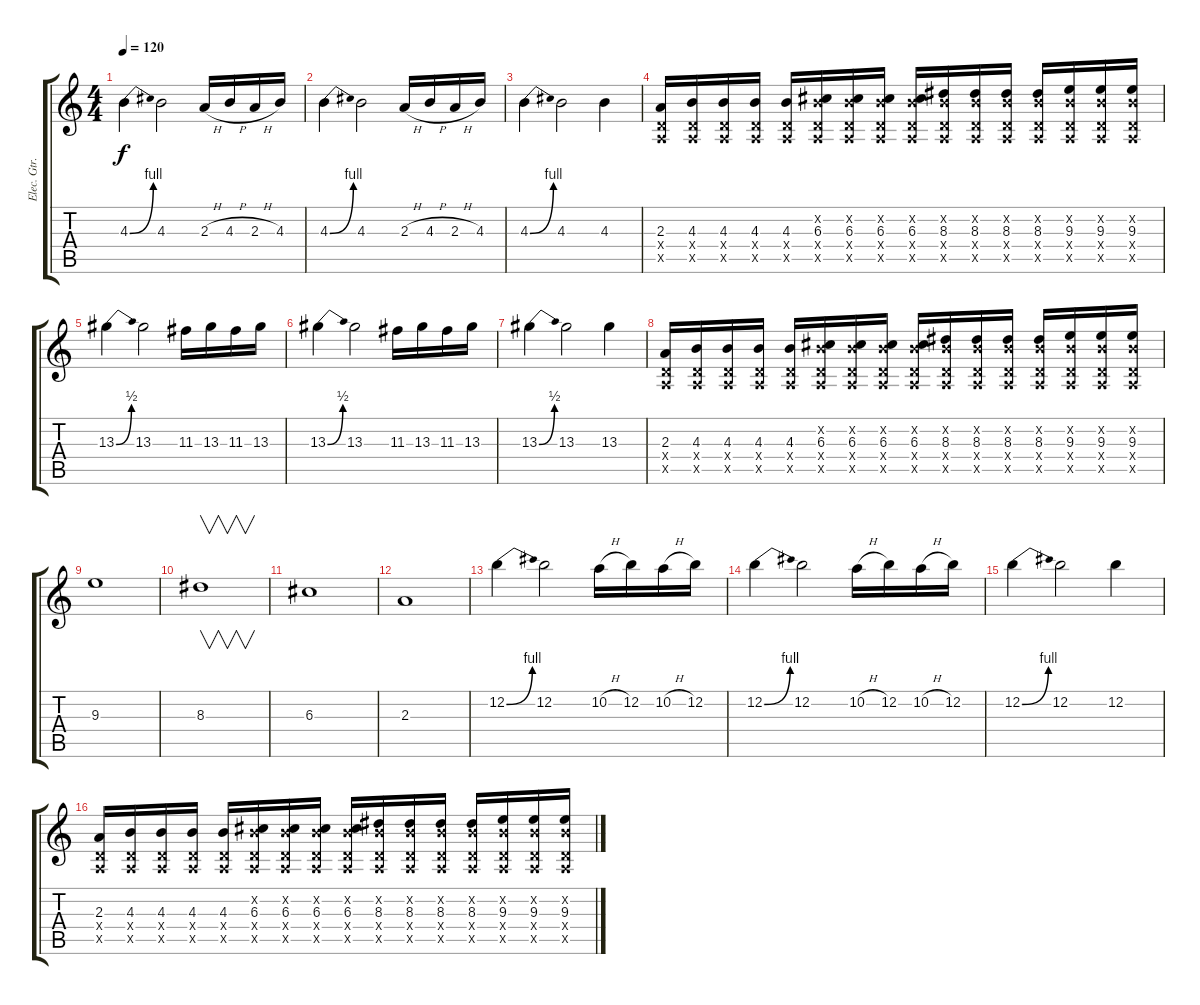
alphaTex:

\track ("Elec. Gtr." "Elec. Gtr.") {instrument overdrivenguitar}
\staff {score tabs}
\tuning (E4 B3 G3 D3 A2 E2) {hide}
\ts (4 4)
\tempo 120
\clef g2
\ks c
4.3{be (bend 0 0 60 4)}.4{dy f instrument overdrivenguitar} 4.3.2 2.3{h}.16 4.3{h}.16 2.3{h}.16 4.3.16 |
4.3{be (bend 0 0 60 4)}.4 4.3.2 2.3{h}.16 4.3{h}.16 2.3{h}.16 4.3.16 |
4.3{be (bend 0 0 60 4)}.4 4.3.2 4.3.4 |
(2.3 0.4{x} 0.5{x}).16 (4.3 0.4{x} 0.5{x}).16 (4.3 0.4{x} 0.5{x}).16 (4.3 0.4{x} 0.5{x}).16 (4.3 0.4{x} 0.5{x}).16 (0.2{x} 6.3 0.4{x} 0.5{x}).16 (0.2{x} 6.3 0.4{x} 0.5{x}).16 (0.2{x} 6.3 0.4{x} 0.5{x}).16 (0.2{x} 6.3 0.4{x} 0.5{x}).16 (0.2{x} 8.3 0.4{x} 0.5{x}).16 (0.2{x} 8.3 0.4{x} 0.5{x}).16 (0.2{x} 8.3 0.4{x} 0.5{x}).16 (0.2{x} 8.3 0.4{x} 0.5{x}).16 (0.2{x} 9.3 0.4{x} 0.5{x}).16 (0.2{x} 9.3 0.4{x} 0.5{x}).16 (0.2{x} 9.3 0.4{x} 0.5{x}).16 |
13.3{be (bend 0 0 60 2)}.4 13.3.2 11.3.16 13.3.16 11.3.16 13.3.16 |
13.3{be (bend 0 0 60 2)}.4 13.3.2 11.3.16 13.3.16 11.3.16 13.3.16 |
13.3{be (bend 0 0 60 2)}.4 13.3.2 13.3.4 |
(2.3 0.4{x} 0.5{x}).16 (4.3 0.4{x} 0.5{x}).16 (4.3 0.4{x} 0.5{x}).16 (4.3 0.4{x} 0.5{x}).16 (4.3 0.4{x} 0.5{x}).16 (0.2{x} 6.3 0.4{x} 0.5{x}).16 (0.2{x} 6.3 0.4{x} 0.5{x}).16 (0.2{x} 6.3 0.4{x} 0.5{x}).16 (0.2{x} 6.3 0.4{x} 0.5{x}).16 (0.2{x} 8.3 0.4{x} 0.5{x}).16 (0.2{x} 8.3 0.4{x} 0.5{x}).16 (0.2{x} 8.3 0.4{x} 0.5{x}).16 (0.2{x} 8.3 0.4{x} 0.5{x}).16 (0.2{x} 9.3 0.4{x} 0.5{x}).16 (0.2{x} 9.3 0.4{x} 0.5{x}).16 (0.2{x} 9.3 0.4{x} 0.5{x}).16 |
9.3.1 |
8.3.1{v} |
6.3.1 |
2.3.1 |
12.2{be (bend 0 0 60 4)}.4 12.2.2 10.2{h}.16 12.2.16 10.2{h}.16 12.2.16 |
12.2{be (bend 0 0 60 4)}.4 12.2.2 10.2{h}.16 12.2.16 10.2{h}.16 12.2.16 |
12.2{be (bend 0 0 60 4)}.4 12.2.2 12.2.4 |
(2.3 0.4{x} 0.5{x}).16 (4.3 0.4{x} 0.5{x}).16 (4.3 0.4{x} 0.5{x}).16 (4.3 0.4{x} 0.5{x}).16 (4.3 0.4{x} 0.5{x}).16 (0.2{x} 6.3 0.4{x} 0.5{x}).16 (0.2{x} 6.3 0.4{x} 0.5{x}).16 (0.2{x} 6.3 0.4{x} 0.5{x}).16 (0.2{x} 6.3 0.4{x} 0.5{x}).16 (0.2{x} 8.3 0.4{x} 0.5{x}).16 (0.2{x} 8.3 0.4{x} 0.5{x}).16 (0.2{x} 8.3 0.4{x} 0.5{x}).16 (0.2{x} 8.3 0.4{x} 0.5{x}).16 (0.2{x} 9.3 0.4{x} 0.5{x}).16 (0.2{x} 9.3 0.4{x} 0.5{x}).16 (0.2{x} 9.3 0.4{x} 0.5{x}).16
